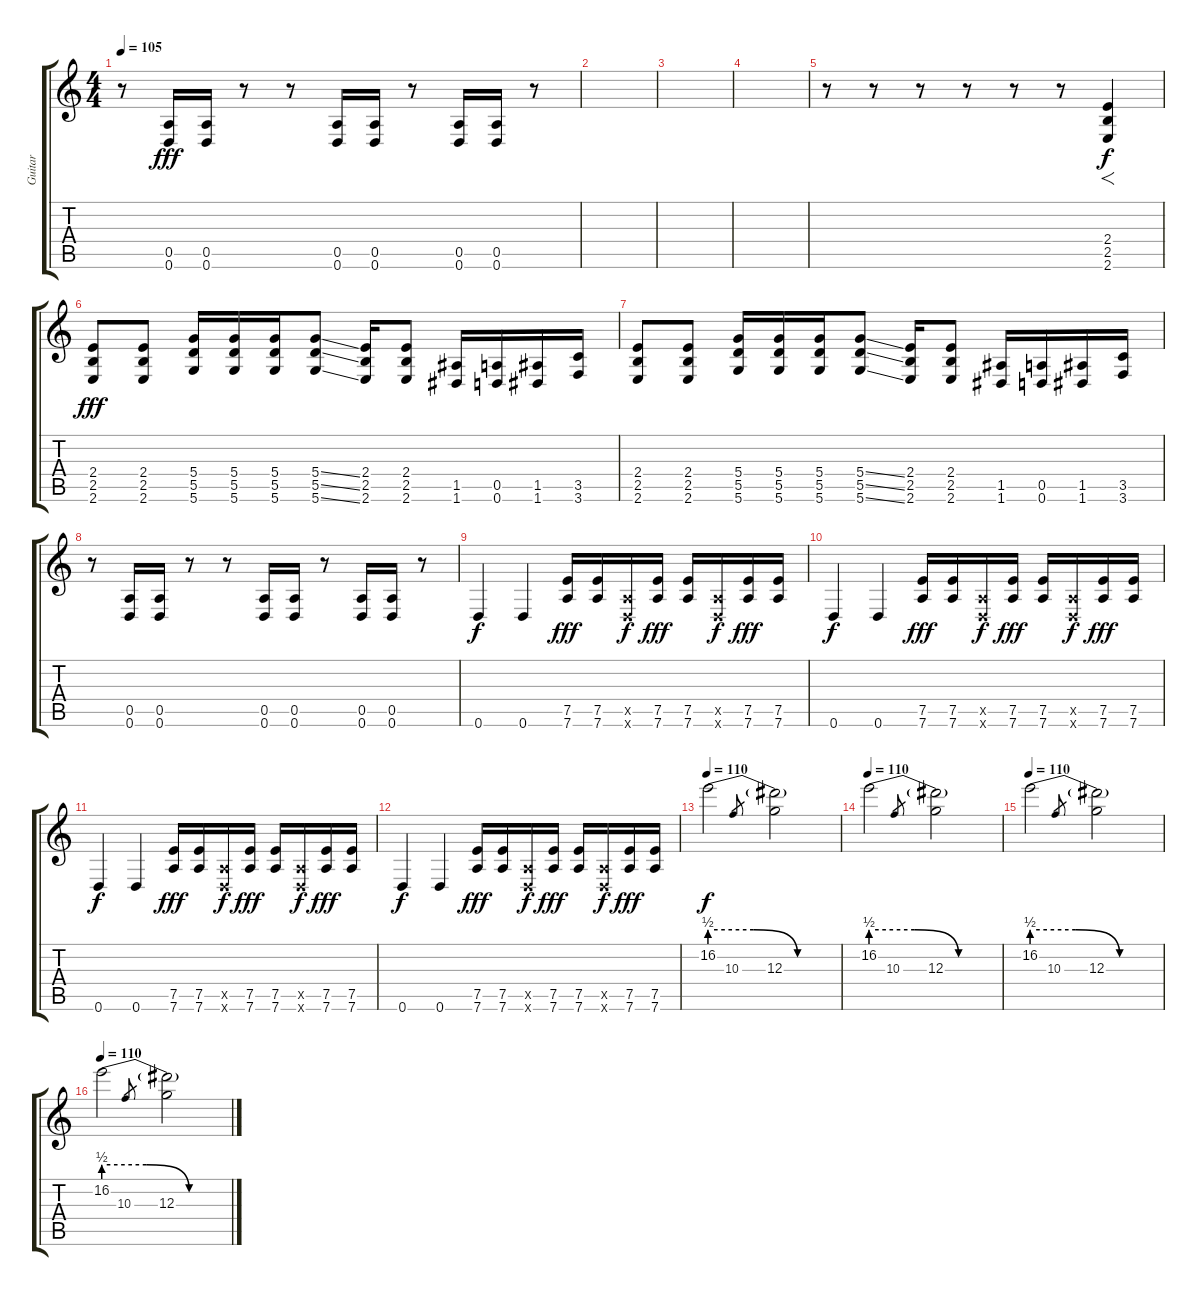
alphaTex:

\track ("Guitar" "Guitar") {instrument distortionguitar}
\staff {score tabs}
\tuning (E4 B3 G3 D3 A2 D2) {hide}
\ts (4 4)
\tempo 105
\clef g2
\ks c
r.8{dy fff} (0.5 0.6).16 (0.5 0.6).16 r.8 r.8 (0.5 0.6).16 (0.5 0.6).16 r.8 (0.5 0.6).16 (0.5 0.6).16 r.8 |
|
|
|
r.8 r.8 r.8 r.8 r.8 r.8 (2.4 2.5 2.6).4{f dy f} |
(2.4 2.5 2.6).8{dy fff} (2.4 2.5 2.6).8 (5.4 5.5 5.6).16 (5.4 5.5 5.6).16 (5.4 5.5 5.6).16 (5.4{ss} 5.5{ss} 5.6{ss}).8 (2.4 2.5 2.6).16 (2.4 2.5 2.6).8 (1.5 1.6).16 (0.5 0.6).16 (1.5 1.6).16 (3.5 3.6).16 |
(2.4 2.5 2.6).8 (2.4 2.5 2.6).8 (5.4 5.5 5.6).16 (5.4 5.5 5.6).16 (5.4 5.5 5.6).16 (5.4{ss} 5.5{ss} 5.6{ss}).8 (2.4 2.5 2.6).16 (2.4 2.5 2.6).8 (1.5 1.6).16 (0.5 0.6).16 (1.5 1.6).16 (3.5 3.6).16 |
r.8 (0.5 0.6).16 (0.5 0.6).16 r.8 r.8 (0.5 0.6).16 (0.5 0.6).16 r.8 (0.5 0.6).16 (0.5 0.6).16 r.8 |
0.6.4{dy f} 0.6.4 (7.5 7.6).16{dy fff} (7.5 7.6).16 (0.5{x} 0.6{x}).16{dy f} (7.5 7.6).16{dy fff} (7.5 7.6).16 (0.5{x} 0.6{x}).16{dy f} (7.5 7.6).16{dy fff} (7.5 7.6).16 |
0.6.4{dy f} 0.6.4 (7.5 7.6).16{dy fff} (7.5 7.6).16 (0.5{x} 0.6{x}).16{dy f} (7.5 7.6).16{dy fff} (7.5 7.6).16 (0.5{x} 0.6{x}).16{dy f} (7.5 7.6).16{dy fff} (7.5 7.6).16 |
0.6.4{dy f} 0.6.4 (7.5 7.6).16{dy fff} (7.5 7.6).16 (0.5{x} 0.6{x}).16{dy f} (7.5 7.6).16{dy fff} (7.5 7.6).16 (0.5{x} 0.6{x}).16{dy f} (7.5 7.6).16{dy fff} (7.5 7.6).16 |
0.6.4{dy f} 0.6.4 (7.5 7.6).16{dy fff} (7.5 7.6).16 (0.5{x} 0.6{x}).16{dy f} (7.5 7.6).16{dy fff} (7.5 7.6).16 (0.5{x} 0.6{x}).16{dy f} (7.5 7.6).16{dy fff} (7.5 7.6).16 |
\tempo 110
16.2{be (custom 0 2 20 2 40 0 60 0)}.2{dy f} 10.3.8{gr} (16.2{t} 12.3).2 |
\tempo 110
16.2{be (custom 0 2 20 2 40 0 60 0)}.2 10.3.8{gr} (16.2{t} 12.3).2 |
\tempo 110
16.2{be (custom 0 2 20 2 40 0 60 0)}.2 10.3.8{gr} (16.2{t} 12.3).2 |
\tempo 110
16.2{be (custom 0 2 20 2 40 0 60 0)}.2 10.3.8{gr} (16.2{t} 12.3).2
